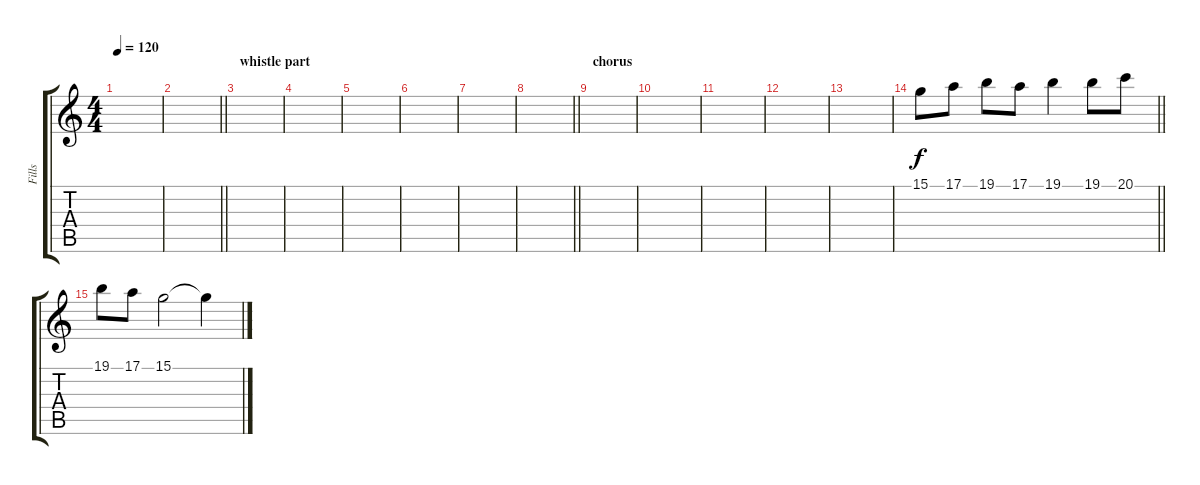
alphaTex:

\track ("Fills" "Fills") {instrument piccolo}
\staff {score tabs}
\tuning (E4 B3 G3 D3 A2 E2) {hide}
\ts (4 4)
\tempo 120
\clef g2
\ks c
|
\barLineRight lightlight
|
\section ("" "whistle part")
|
|
|
|
|
\barLineRight lightlight
|
\section ("" "chorus")
|
|
|
|
|
\barLineRight lightlight
15.1.8 17.1.8 19.1.8 17.1.8 19.1.4 19.1.8 20.1.8 |
19.1.8 17.1.8 15.1.2 15.1{t}.4
